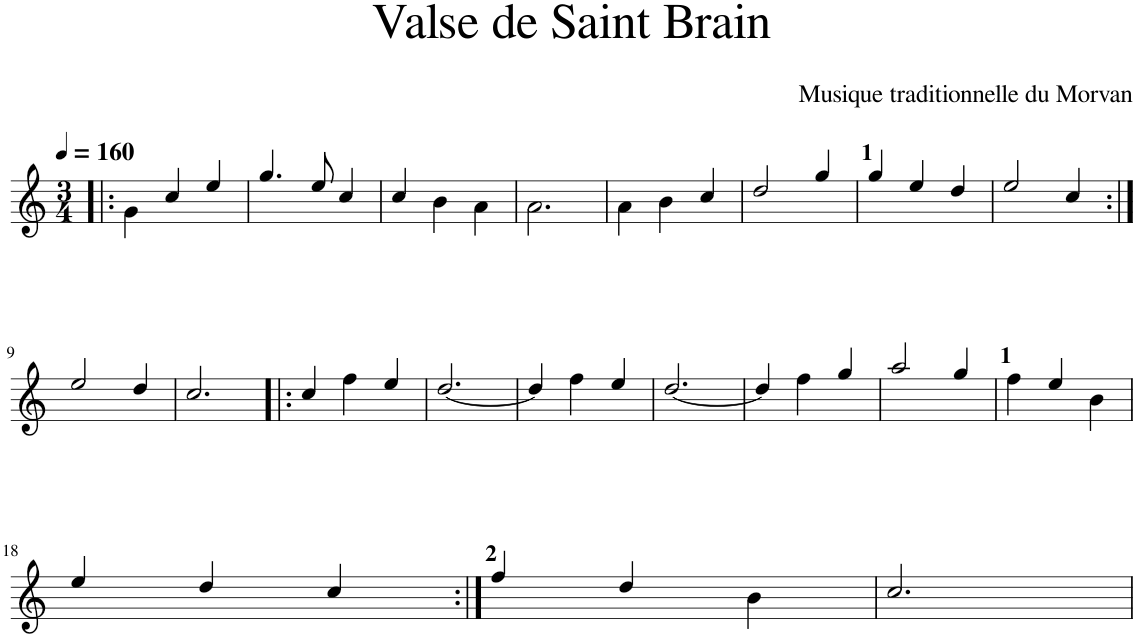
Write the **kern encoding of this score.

**kern
*part1
*staff1
*I"Accordion
*I'Acc
*clefG2
*k[]
*M3/4
*MM160
=1!|:
*^
4ryy	4g\
4cc/	2ryy
4ee/	.
*v	*v
=2
4.gg/
8ee/
4cc/
=3
*^
4cc/	4ryy
2ryy	4b\
.	4a\
=4	=4
2.ryy	2.a\
=5	=5
2ryy	4a\
.	4b\
4cc/	4ryy
*v	*v
=6
2dd/
4gg/
=7
4gg/
4ee/
4dd/
=8
2ee/
4cc/
!!LO:LB:g=z
=9:|!
2ee/
4dd/
=10
2.cc/
=11!|:
*^
4cc/	4ryy
4ryy	4ff\
4ee/	4ryy
*v	*v
=12
[2.dd/
=13
*^
4dd/]	4ryy
4ryy	4ff\
4ee/	4ryy
*v	*v
=14
[2.dd/
=15
*^
4dd/]	4ryy
4ryy	4ff\
4gg/	4ryy
*v	*v
=16
2aa/
4gg/
=17
*^
4ryy	4ff\
4ee/	4ryy
4ryy	4b\
*v	*v
!!LO:LB:g=z
=18
4ee/
4dd/
4cc/
=19:|!
*^
4ff/	2ryy
4dd/	.
4ryy	4b\
*v	*v
=20
2.cc/
=
*-
